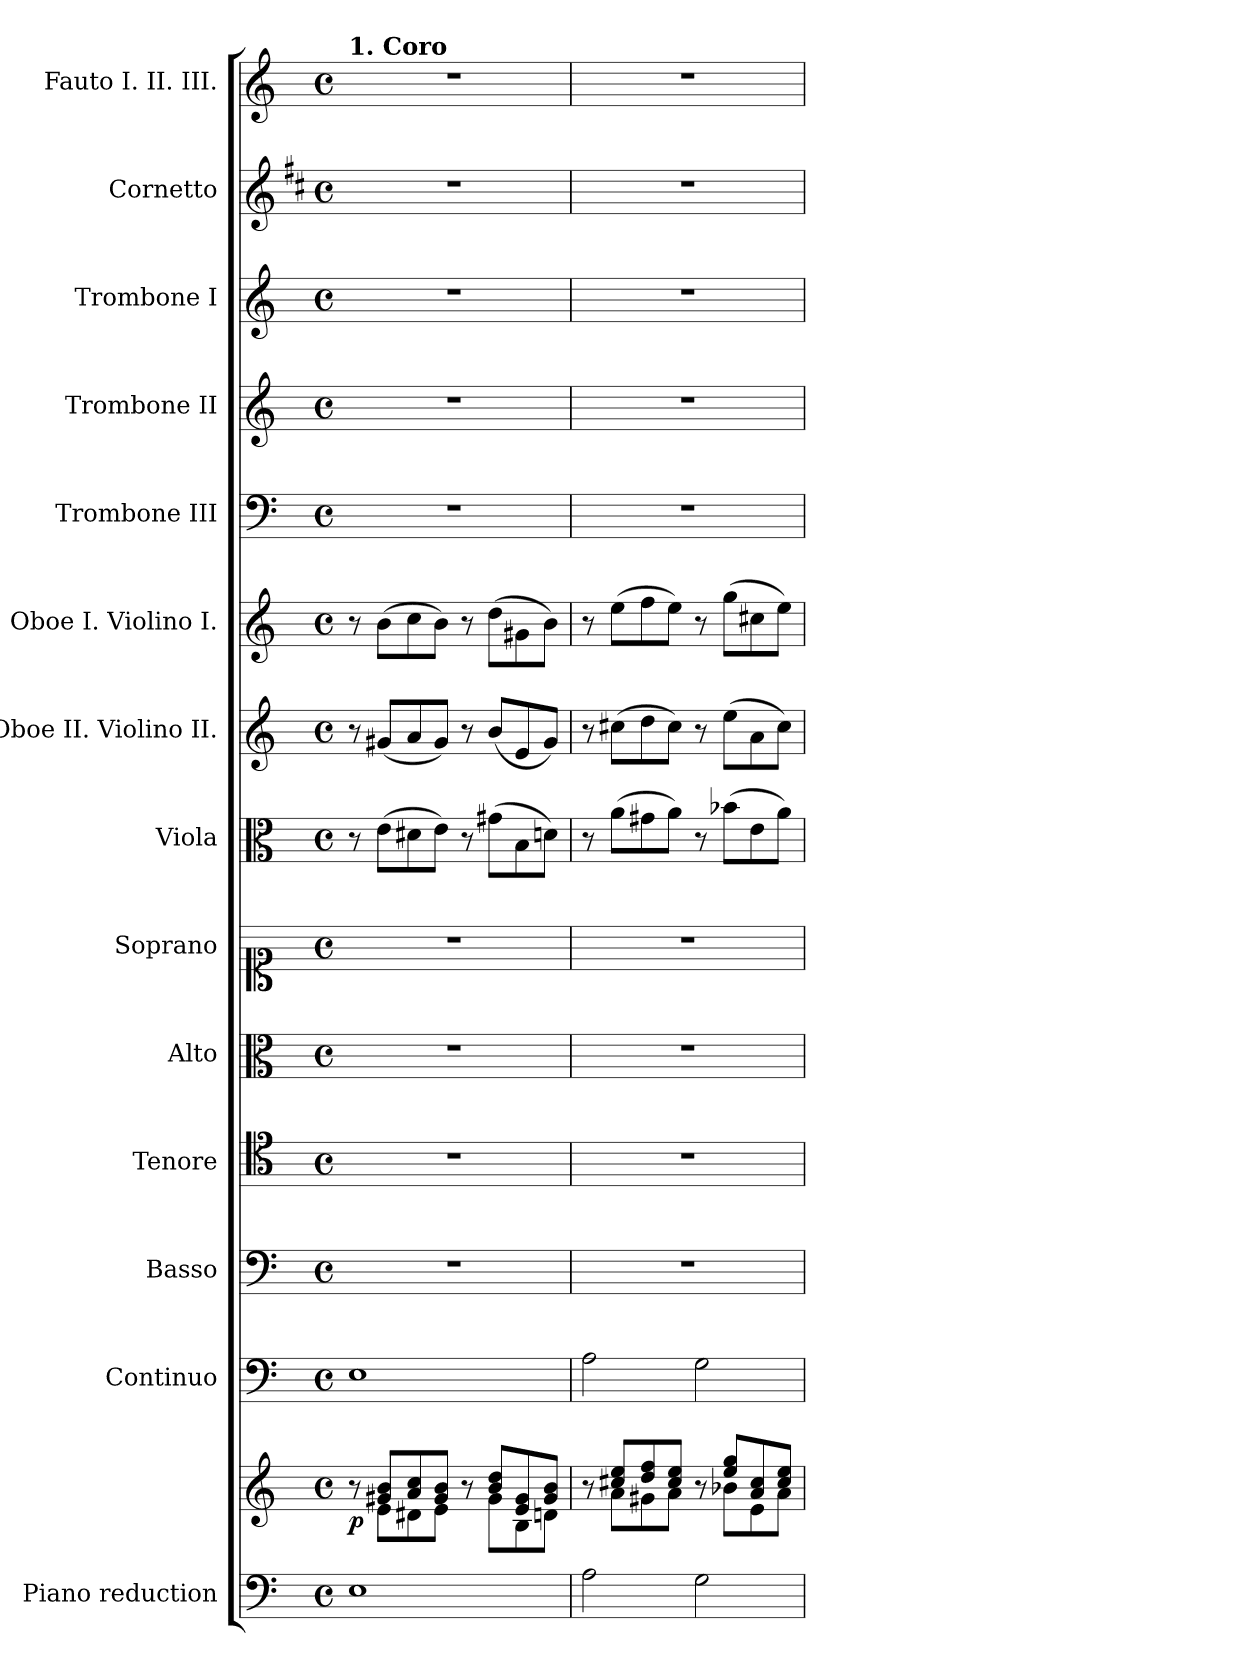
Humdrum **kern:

**kern	**kern	**dynam	**kern	**kern	**kern	**kern	**kern	**kern	**kern	**kern	**kern	**kern	**kern	**kern	**kern
*part14	*part14	*part14	*part13	*part12	*part11	*part10	*part9	*part8	*part7	*part6	*part5	*part4	*part3	*part2	*part1
*staff15	*staff14	*staff14/15	*staff13	*staff12	*staff11	*staff10	*staff9	*staff8	*staff7	*staff6	*staff5	*staff4	*staff3	*staff2	*staff1
*I"Piano reduction	*	*	*I"Continuo	*I"Basso	*I"Tenore	*I"Alto	*I"Soprano	*I"Viola	*I"Oboe II. Violino II.	*I"Oboe I. Violino I.	*I"Trombone III	*I"Trombone II	*I"Trombone I	*I"Cornetto	*I"Fauto I. II. III.
*I'Pno	*	*	*	*	*	*	*	*	*	*I'Ob	*I'Trb	*I'Trb	*I'Trb	*	*
*clefF4	*clefG2	*	*clefF4	*clefF4	*clefC4	*clefC3	*clefC1	*clefC3	*clefG2	*clefG2	*clefF4	*clefG2	*clefG2	*clefG2	*clefG2
*	*	*	*	*	*	*	*	*	*	*	*	*ITrd7c12	*ITrd7c12	*ITrd1c2	*
*k[]	*k[]	*	*k[]	*k[]	*k[]	*k[]	*k[]	*k[]	*k[]	*k[]	*k[]	*k[]	*k[]	*k[]	*k[]
*M4/4	*M4/4	*	*M4/4	*M4/4	*M4/4	*M4/4	*M4/4	*M4/4	*M4/4	*M4/4	*M4/4	*M4/4	*M4/4	*M4/4	*M4/4
*met(c)	*met(c)	*	*met(c)	*met(c)	*met(c)	*met(c)	*met(c)	*met(c)	*met(c)	*met(c)	*met(c)	*met(c)	*met(c)	*met(c)	*met(c)
=1	=1	=1	=1	=1	=1	=1	=1	=1	=1	=1	=1	=1	=1	=1	=1
*	*^	*	*	*	*	*	*	*	*	*	*	*	*	*	*
!	!	!	!	!	!	!	!	!	!	!	!	!	!	!	!	!LO:TX:a:B:t=1. Coro
!	!	!	!LO:DY:b	!	!	!	!	!	!	!	!	!	!	!	!	!
1E	8r	8ryy	p	1E	1r	1r	1r	1r	8r	8r	8r	1r	1r	1r	1r	1r
.	8g#X/ 8b/L	8e\L	.	.	.	.	.	.	(>8e\L	(<8g#X/L	(>8b\L	.	.	.	.	.
.	8a/ 8cc/	8d#X\	.	.	.	.	.	.	8d#X\	8a/	8cc\	.	.	.	.	.
.	8g#/ 8b/J	8e\J	.	.	.	.	.	.	8e\J)	8g#/J)	8b\J)	.	.	.	.	.
.	8r	8ryy	.	.	.	.	.	.	8r	8r	8r	.	.	.	.	.
.	8b/ 8dd/L	8g#\L	.	.	.	.	.	.	(>8g#X\L	(<8b/L	(>8dd\L	.	.	.	.	.
.	8e/ 8g#/	8B\	.	.	.	.	.	.	8B\	8e/	8g#X\	.	.	.	.	.
.	8g#/ 8b/J	8dn\J	.	.	.	.	.	.	8dn\J)	8g#/J)	8b\J)	.	.	.	.	.
=2	=2	=2	=2	=2	=2	=2	=2	=2	=2	=2	=2	=2	=2	=2	=2	=2
2A\	8r	8ryy	.	2A\	1r	1r	1r	1r	8r	8r	8r	1r	1r	1r	1r	1r
.	8cc#X/ 8ee/L	8a\L	.	.	.	.	.	.	(>8a\L	(>8cc#X\L	(>8ee\L	.	.	.	.	.
.	8dd/ 8ff/	8g#X\	.	.	.	.	.	.	8g#X\	8dd\	8ff\	.	.	.	.	.
.	8cc#/ 8ee/J	8a\J	.	.	.	.	.	.	8a\J)	8cc#\J)	8ee\J)	.	.	.	.	.
2G\	8r	8ryy	.	2G\	.	.	.	.	8r	8r	8r	.	.	.	.	.
.	8ee/ 8gg/L	8b-X\L	.	.	.	.	.	.	(>8b-X\L	(>8ee\L	(>8gg\L	.	.	.	.	.
.	8a/ 8cc#/	8e\	.	.	.	.	.	.	8e\	8a\	8cc#X\	.	.	.	.	.
.	8cc#/ 8ee/J	8a\J	.	.	.	.	.	.	8a\J)	8cc#\J)	8ee\J)	.	.	.	.	.
*	*v	*v	*	*	*	*	*	*	*	*	*	*	*	*	*	*
=	=	=	=	=	=	=	=	=	=	=	=	=	=	=	=
*-	*-	*-	*-	*-	*-	*-	*-	*-	*-	*-	*-	*-	*-	*-	*-
